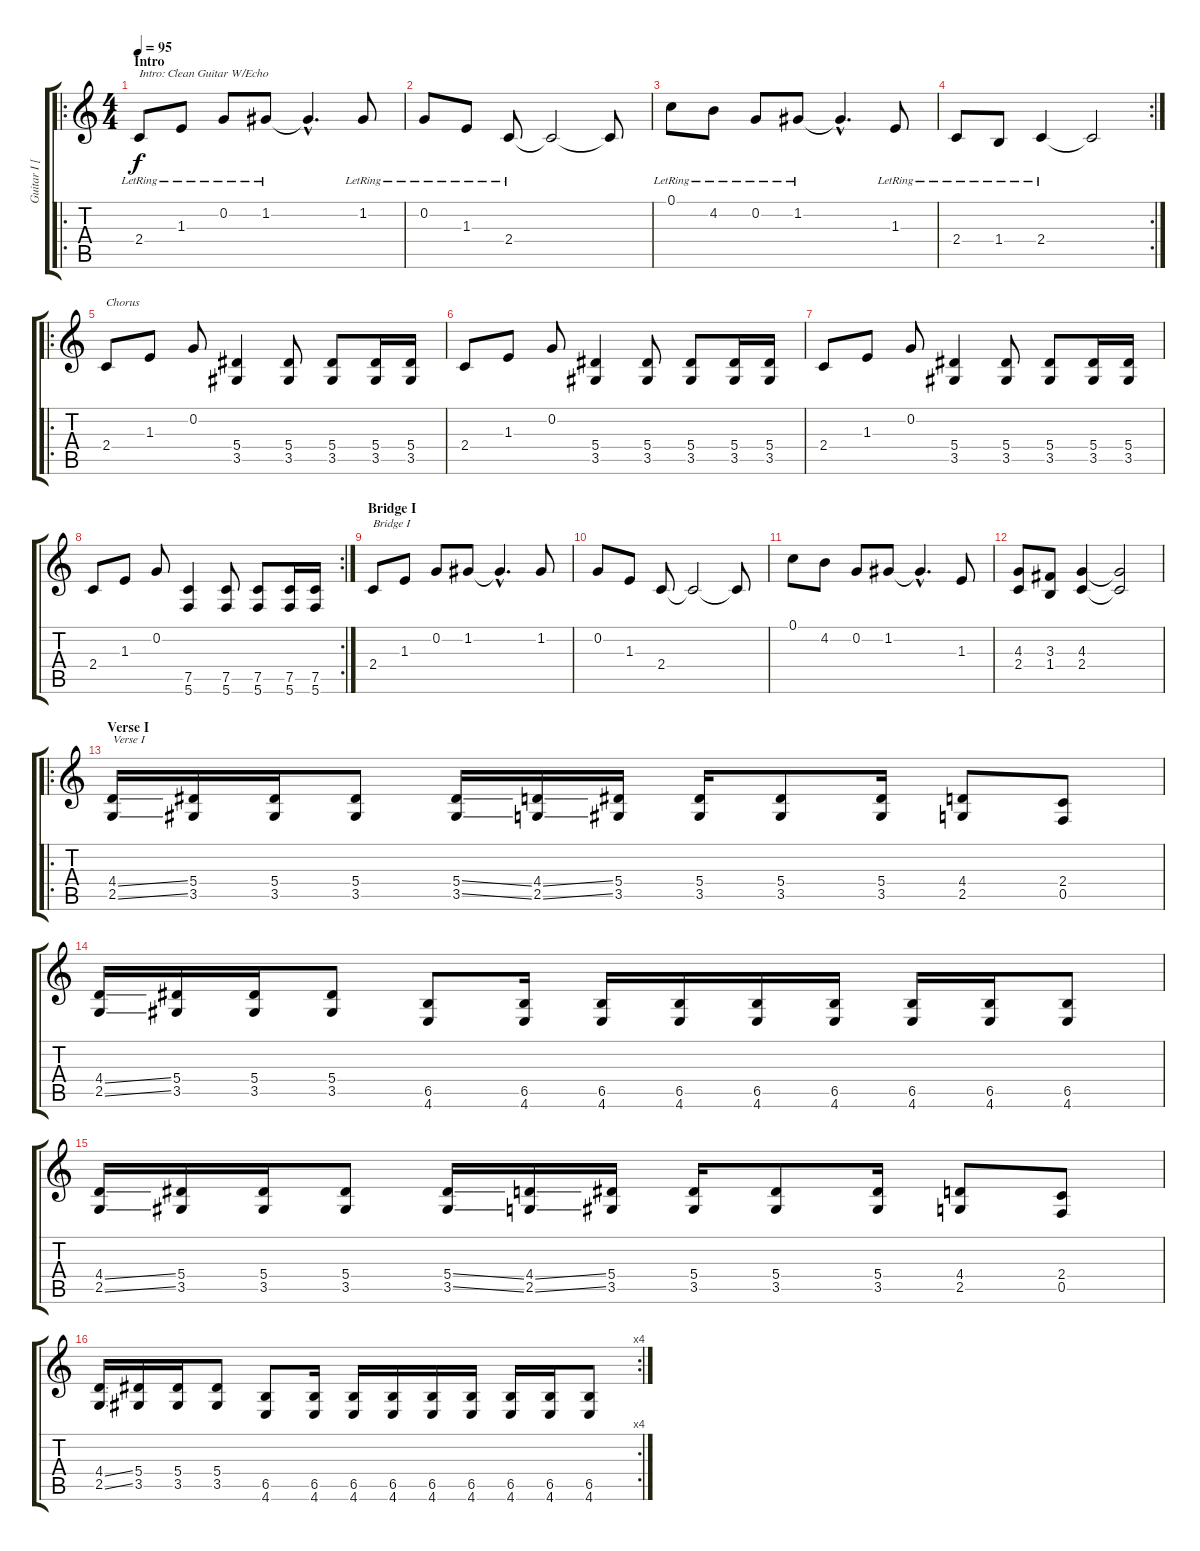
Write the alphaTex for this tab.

\track ("Guitar I [Adam Agius]" "Guitar I [") {instrument distortionguitar}
\staff {score tabs}
\tuning (C4 G3 Eb3 Bb2 F2 C2) {hide}
\ro
\ts (4 4)
\section ("" "Intro")
\tempo 95
\clef g2
\ks c
2.4{lr}.8{txt "Intro: Clean Guitar W/Echo" dy f instrument electricguitarjazz} 1.3{lr}.8 0.2{lr}.8 1.2{lr}.8 1.2{hac t}.4{d} 1.2{lr}.8 |
0.2{lr}.8 1.3{lr}.8 2.4{lr}.8 2.4{t}.2 2.4{t}.8 |
0.1{lr}.8 4.2{lr}.8 0.2{lr}.8 1.2{lr}.8 1.2{hac t}.4{d} 1.3{lr}.8 |
\rc 2
2.4{lr}.8 1.4{lr}.8 2.4{lr}.4 2.4{t}.2 |
\ro
2.4.8{txt "Chorus" instrument distortionguitar} 1.3.8 0.2.8 (5.4 3.5).4 (5.4 3.5).8 (5.4 3.5).8 (5.4 3.5).16 (5.4 3.5).16 |
2.4.8 1.3.8 0.2.8 (5.4 3.5).4 (5.4 3.5).8 (5.4 3.5).8 (5.4 3.5).16 (5.4 3.5).16 |
2.4.8 1.3.8 0.2.8 (5.4 3.5).4 (5.4 3.5).8 (5.4 3.5).8 (5.4 3.5).16 (5.4 3.5).16 |
\rc 2
2.4.8 1.3.8 0.2.8 (7.5 5.6).4 (7.5 5.6).8 (7.5 5.6).8 (7.5 5.6).16 (7.5 5.6).16 |
\section ("" "Bridge I")
2.4.8{txt "Bridge I" instrument distortionguitar} 1.3.8 0.2.8 1.2.8 1.2{hac t}.4{d} 1.2.8 |
0.2.8 1.3.8 2.4.8 2.4{t}.2 2.4{t}.8 |
0.1.8 4.2.8 0.2.8 1.2.8 1.2{hac t}.4{d} 1.3.8 |
(4.3 2.4).8 (3.3 1.4).8 (4.3 2.4).4 (4.3{t} 2.4{t}).2 |
\ro
\section ("" "Verse I")
(4.4{ss} 2.5{ss}).16{txt "Verse I"} (5.4 3.5).16 (5.4 3.5).16 (5.4 3.5).8 (5.4{ss} 3.5{ss}).16 (4.4{ss} 2.5{ss}).16 (5.4 3.5).16 (5.4 3.5).16 (5.4 3.5).8 (5.4 3.5).16 (4.4 2.5).8 (2.4 0.5).8 |
(4.4{ss} 2.5{ss}).16 (5.4 3.5).16 (5.4 3.5).16 (5.4 3.5).8 (6.5 4.6).8 (6.5 4.6).16 (6.5 4.6).16 (6.5 4.6).16 (6.5 4.6).16 (6.5 4.6).16 (6.5 4.6).16 (6.5 4.6).16 (6.5 4.6).8 |
(4.4{ss} 2.5{ss}).16 (5.4 3.5).16 (5.4 3.5).16 (5.4 3.5).8 (5.4{ss} 3.5{ss}).16 (4.4{ss} 2.5{ss}).16 (5.4 3.5).16 (5.4 3.5).16 (5.4 3.5).8 (5.4 3.5).16 (4.4 2.5).8 (2.4 0.5).8 |
\rc 4
(4.4{ss} 2.5{ss}).16 (5.4 3.5).16 (5.4 3.5).16 (5.4 3.5).8 (6.5 4.6).8 (6.5 4.6).16 (6.5 4.6).16 (6.5 4.6).16 (6.5 4.6).16 (6.5 4.6).16 (6.5 4.6).16 (6.5 4.6).16 (6.5 4.6).8
